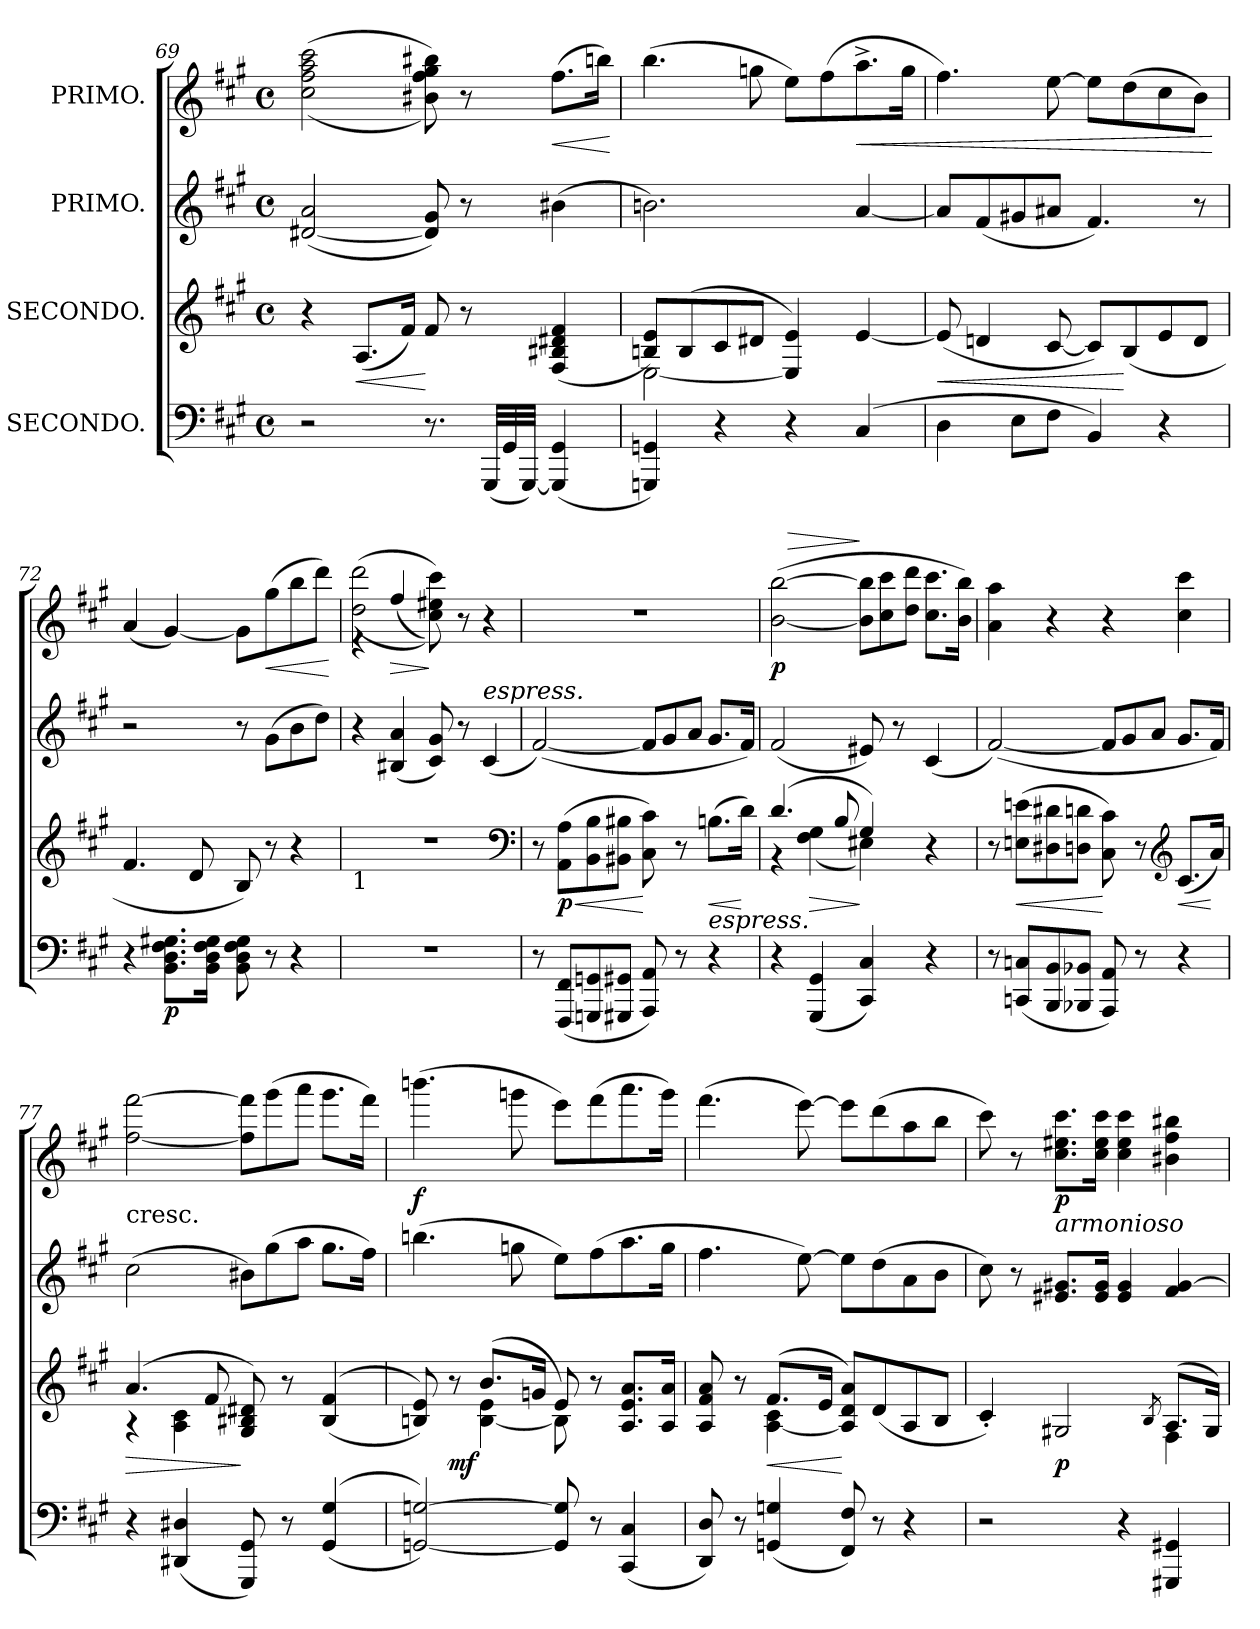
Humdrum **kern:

**kern	**dynam	**kern	**dynam	**kern	**kern	**dynam
*part4	*part4	*part3	*part3	*part2	*part1	*part1
*staff4	*staff4	*staff3	*staff3	*staff2	*staff1	*staff1
*I"SECONDO.	*	*I"SECONDO.	*	*I"PRIMO.	*I"PRIMO.	*
*clefF4	*	*clefG2	*	*clefG2	*clefG2	*
*k[f#c#g#]	*	*k[f#c#g#]	*	*k[f#c#g#]	*k[f#c#g#]	*
*f#:	*	*f#:	*	*f#:	*f#:	*
*M4/4	*	*M4/4	*	*M4/4	*M4/4	*
*met(c)	*	*met(c)	*	*met(c)	*met(c)	*
=69	=69	=69	=69	=69	=69	=69
2r	.	4r	.	([2d#X/ 2a/	(<(>2cc#\ 2ff#\ 2aa\ 2ccc#\	.
.	.	(8.A/L	<	.	.	.
.	.	16f#/Jk)	.	.	.	.
8.r	.	8f#/	[	8d#]/ 8g#/)	8b#X\ 8ff#\ 8gg#\ 8bb#X\))	.
.	.	8r	.	8r	8r	.
*Xtuplet	*	*	*	*	*	*
(48GGG#/LLL	.	.	.	.	.	.
48GG#/	.	.	.	.	.	.
[48GGG#/JJJ)	.	.	.	.	.	.
(4GGG#]/ 4GG#/	.	(>4F#/ 4B#X/ 4d#X/ 4f#/	.	(4b#X\	(8.ff#\L	<
.	.	.	.	.	16bbn\Jk)	.
.	.	.	.	.	.	[
=70	=70	=70	=70	=70	=70	=70
*	*	*^	*	*	*	*
4GGGn/ 4GGn/)	.	8Bn/ 8e/L)	[2E\	.	2.bn\)	(4.bb\	.
.	.	(8B/	.	.	.	.	.
4r	.	8c#/	.	.	.	.	.
.	.	8d#X/J	.	.	.	8ggn\	.
4r	.	4E]/ 4e/)	2ryy	.	.	8ee\L)	.
.	.	.	.	.	.	(8ff#\	.
(4C#/	.	[4e/	.	.	[4a/	8.aa^\	<
.	.	.	.	.	.	16gg\Jk	.
*	*	*v	*v	*	*	*	*
=71	=71	=71	=71	=71	=71	=71
4D\	.	(8e/]	<	8a/L]	4.ff#\)	.
.	.	4dn/	.	(8f#/	.	.
8E\L	.	.	.	8g#X/	.	.
8F#\J	.	[8c#/	.	8a#X/J	[8ee\	.
4BB/)	.	8c#/L])	.	4.f#/)	8ee\L]	.
.	.	(8B/	[	.	(8dd\	.
4r	.	8e/	.	.	8cc#\	.
.	.	8d/J	.	8r	8b\J)	.
.	.	.	.	.	.	[
=72	=72	=72	=72	=72	=72	=72
4r	.	4.f#/	.	2r	(4a/	.
!	!LO:DY:b	!	!	!	!	!
8.BB\ 8.D\ 8.F#\ 8.G#X\L	p	.	.	.	[4g#/)	.
.	.	8d/	.	.	.	.
16BB\ 16D\ 16F#\ 16G#\Jk	.	.	.	.	.	.
8BB\ 8D\ 8F#\ 8G#\	.	8B/)	.	8r	8g#\L]	.
8r	.	8r	.	(8g#\L	(8gg#\	<
4r	.	4r	.	8b\	8bb\	.
.	.	.	.	8dd\J)	8ddd\J)	.
.	.	.	.	.	.	[
=73	=73	=73	=73	=73	=73	=73
*	*	*	*	*	*^	*
!	!	!LO:TX:b:t=1	!	!	!	!	!
1r	.	1r	.	4r	(<(>2dd\ 2ddd\	4r	.
.	.	.	.	(4B#X/ 4a/	.	(4ff#/	>
.	.	.	.	8c#/ 8g#/)	8cc#\ 8ee#X\ 8ccc#\)))	2ryy	]
.	.	.	.	8r	8r	.	.
!	!	!	!	!LO:TX:a:i:t=espress.	!	!	!
.	.	.	.	(4c#/	4r	.	.
*	*	*	*	*	*v	*v	*
*	*	*clefF4	*	*	*	*
=74	=74	=74	=74	=74	=74	=74
8r	.	8r	.	([2f#/)	1r	.
(8FFF#/ 8FF#/L	.	(8AA\ 8A\L	< p	.	.	.
8GGGn/ 8GGn/	.	8BB\ 8B\	.	.	.	.
8GGG#X/ 8GG#X/J	.	8BB#X\ 8B#X\J	.	.	.	.
*	*	*	*	*Xtuplet	*	*
8AAA/ 8AA/)	.	8C#\ 8c#\)	[	12f#/L]	.	.
.	.	.	.	12g#/	.	.
8r	.	8r	.	.	.	.
.	.	.	.	12a/J	.	.
!	!	!LO:TX:b:i:t=espress.	!	!	!	!
4r	.	(8.Bn\L	<	8.g#/L	.	.
.	.	16d\Jk)	[	16f#/Jk)	.	.
=75	=75	=75	=75	=75	=75	=75
*	*	*^	*	*	*	*
!	!	!	!	!	!	!	!LO:HP:a
4r	.	(4.d/	4r	.	(2f#/	([2b\ [2bb\	> p
(4GGG#/ 4GG#/	.	.	(4F#\ 4G#\	>	.	.	.
.	.	8B/	.	.	.	.	.
*	*	*	*	*	*	*Xtuplet	*
4CC#/ 4C#/)	.	4G#/)	4E#X\)	]	8e#X/)	12b]\ 12bb]\L	]
.	.	.	.	.	.	12cc#\ 12ccc#\	.
.	.	.	.	.	8r	.	.
.	.	.	.	.	.	12dd\ 12ddd\J	.
4r	.	4r	4ryy	.	(4c#/	8.cc#\ 8.ccc#\L	.
.	.	.	.	.	.	16b\ 16bb\Jk)	.
*	*	*v	*v	*	*	*	*
=76	=76	=76	=76	=76	=76	=76
8r	.	8r	.	([2f#/)	4a\ 4aa\	.
(8CCn/ 8Cn/L	.	(8En\ 8en\L	<	.	.	.
8BBB/ 8BB/	.	8D#X\ 8d#X\	.	.	4r	.
8BBB-X/ 8BB-X/J	.	8Dn\ 8dn\J	.	.	.	.
8AAA/ 8AA/)	.	8C#\ 8c#\)	[	12f#/L]	4r	.
.	.	.	.	12g#/	.	.
8r	.	8r	.	.	.	.
.	.	.	.	12a/J	.	.
*	*	*clefG2	*	*	*	*
4r	.	(8.c#/L	<	8.g#/L	4cc#\ 4ccc#\	.
.	.	16a/Jk)	[	16f#/Jk)	.	.
=77	=77	=77	=77	=77	=77	=77
*	*	*^	*	*	*	*
!	!	!	!	!	!	!LO:TX:c:t=cresc.	!
4r	.	(4.a/	4r	>	(2cc#\	[2ff#\ [2fff#\	.
(4DD#X/ 4D#X/	.	.	4A\ 4c#\	.	.	.	.
.	.	8f#/	.	.	.	.	.
8GGG#/ 8GG#/)	.	8G#/ 8B#X/ 8d#X/)	2ryy	]	12b#X\L)	12ff#]\ 12fff#]\L	.
.	.	.	.	.	(12gg#\	(12ggg#\	.
8r	.	8r	.	.	.	.	.
.	.	.	.	.	12aa\J	12aaa\J	.
(<(>4GG#/ 4G#/	.	(<(>4B#/ 4f#/	.	.	8.gg#\L	8.ggg#\L	.
.	.	.	.	.	16ff#\Jk)	16fff#\Jk)	.
=78	=78	=78	=78	=78	=78	=78	=78
[2GGn/ [2Gn/))	.	8Bn/ 8e/))	4ryy	.	(4.bbn\	(4.bbbn\	f
.	.	8r	.	mf	.	.	.
.	.	(8.b/L	[4B\ 4e\	.	.	.	.
.	.	.	.	.	8ggn\	8gggn\	.
.	.	16gn/Jk	.	.	.	.	.
8GG]/ 8G]/	.	8e/)	8B\]	.	8ee\L)	8eee\L)	.
8r	.	8r	8ryy	.	(8ff#\	(8fff#\	.
(4CC#/ 4C#/	.	8.A/ 8.e/ 8.a/L	4ryy	.	8.aa\	8.aaa\	.
.	.	16A/ 16a/Jk	.	.	16gg\Jk	16ggg\Jk)	.
=79	=79	=79	=79	=79	=79	=79	=79
8DD/ 8D/)	.	8A/ 8f#/ 8a/	4ryy	.	4.ff#\	(4.fff#\	.
8r	.	8r	.	.	.	.	.
(4GGn/ 4Gn/	.	(8.f#/L	[4A\ 4c#\	<	.	.	.
.	.	.	.	.	[8ee\)	[8eee\)	.
.	.	16e/Jk	.	.	.	.	.
8FF#/ 8F#/)	.	8A]/ 8d/ 8a/L)	2ryy	[	8ee\L]	8eee\L]	.
8r	.	(8d/	.	.	(8dd\	(8ddd\	.
4r	.	8A/	.	.	8a\	8aa\	.
.	.	8B/J	.	.	8b\J	8bb\J	.
=80	=80	=80	=80	=80	=80	=80	=80
2r	.	4c#'/)	2.ryy	.	8cc#\)	8ccc#\)	.
.	.	.	.	.	8r	8r	.
!	!	!	!	!	!	!LO:TX:b:i:t=armonioso	!
.	.	2G#X/	.	p	8.e#X/ 8.g#X/L	8.cc#\ 8.ee#X\ 8.ccc#\L	p
.	.	.	.	.	16e#/ 16g#/Jk	16cc#\ 16ee#\ 16ccc#\Jk	.
4r	.	.	.	.	4e#/ 4g#/	4cc#\ 4ee#\ 4ccc#\	.
.	.	8qB/	.	.	.	.	.
4GGG#X/ 4GG#X/	.	(8.A/L	4F#\	.	4f#/ [4g#/	4b#X\ 4ff#\ 4bb#X\	.
.	.	16G#/Jk)	.	.	.	.	.
*	*	*v	*v	*	*	*	*
=	=	=	=	=	=	=
*-	*-	*-	*-	*-	*-	*-
